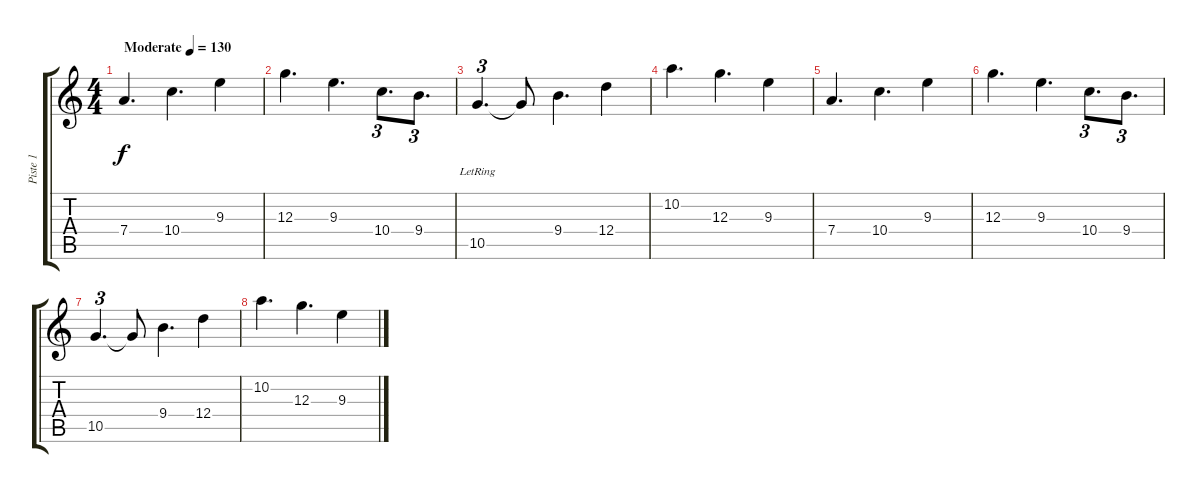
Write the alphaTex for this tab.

\track ("Piste 1" "Piste 1") {instrument overdrivenguitar}
\staff {score tabs}
\tuning (E4 B3 G3 D3 A2 E2) {hide}
\ts (4 4)
\tempo (130 "Moderate")
\clef g2
\ks c
7.4.4{d dy f instrument overdrivenguitar} 10.4.4{d} 9.3.4 |
12.3.4{d} 9.3.4{d} 10.4.8{d tu (3 2)} 9.4.8{d tu (3 2)} |
10.5{lr}.4{d tu (3 2)} 10.5{t}.8 9.4.4{d} 12.4.4 |
10.2.4{d} 12.3.4{d} 9.3.4 |
7.4.4{d} 10.4.4{d} 9.3.4 |
12.3.4{d} 9.3.4{d} 10.4.8{d tu (3 2)} 9.4.8{d tu (3 2)} |
10.5.4{d tu (3 2)} 10.5{t}.8 9.4.4{d} 12.4.4 |
10.2.4{d} 12.3.4{d} 9.3.4
